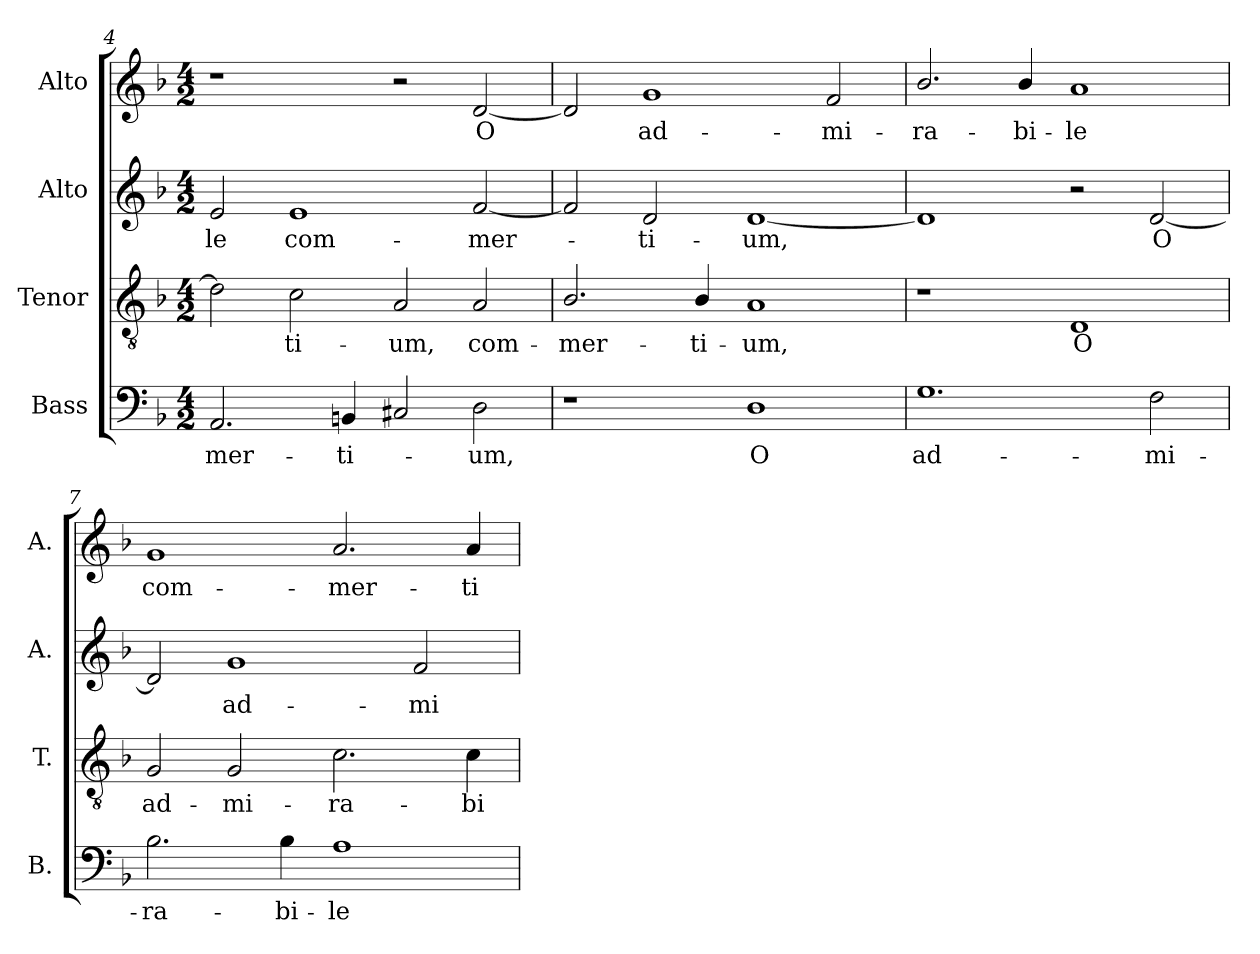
**kern	**text	**kern	**text	**kern	**text	**kern	**text
*part4	*part4	*part3	*part3	*part2	*part2	*part1	*part1
*staff4	*staff4	*staff3	*staff3	*staff2	*staff2	*staff1	*staff1
*I"Bass	*	*I"Tenor	*	*I"Alto	*	*I"Alto	*
*I'B.	*	*I'T.	*	*I'A.	*	*I'A.	*
*clefF4	*	*clefGv2	*	*clefG2	*	*clefG2	*
*	*	*ITrd7c12	*	*	*	*	*
*k[b-]	*	*k[b-]	*	*k[b-]	*	*k[b-]	*
*F:	*	*F:	*	*F:	*	*F:	*
*M4/2	*	*M4/2	*	*M4/2	*	*M4/2	*
=4	=4	=4	=4	=4	=4	=4	=4
!	!LO:LY:b:color=#000000	!	!	!	!	!	!
!	!	!	!	!	!LO:LY:b:color=#000000	!	!
2.AAi/	-mer-	2Di\]	.	2ei/	-le	1r	.
!	!	!	!LO:LY:b:color=#000000	!	!	!	!
!	!	!	!	!	!LO:LY:b:color=#000000	!	!
.	.	2Ci\	-ti-	1ei	com-	.	.
!	!LO:LY:b:color=#000000	!	!	!	!	!	!
4BBni/	-ti-	.	.	.	.	.	.
!	!	!	!LO:LY:b:color=#000000	!	!	!	!
2C#Xi/	.	2AAi/	-um,	.	.	2r	.
!	!LO:LY:b:color=#000000	!	!	!	!	!	!
!	!	!	!LO:LY:b:color=#000000	!	!	!	!
!	!	!	!	!	!LO:LY:b:color=#000000	!	!
!	!	!	!	!	!	!	!LO:LY:b:color=#000000
2Di\	-um,	2AAi/	com-	[2fi/	-mer-	[2di/	O
!!LO:LB:g=z
=5	=5	=5	=5	=5	=5	=5	=5
!	!	!	!LO:LY:b:color=#000000	!	!	!	!
1r	.	2.BB-i/	-mer-	2fi/]	.	2di/]	.
!	!	!	!	!	!LO:LY:b:color=#000000	!	!
!	!	!	!	!	!	!	!LO:LY:b:color=#000000
.	.	.	.	2di/	-ti-	1gi	ad-
!	!	!	!LO:LY:b:color=#000000	!	!	!	!
.	.	4BB-i/	-ti-	.	.	.	.
!	!LO:LY:b:color=#000000	!	!	!	!	!	!
!	!	!	!LO:LY:b:color=#000000	!	!	!	!
!	!	!	!	!	!LO:LY:b:color=#000000	!	!
1Di	O	1AAi	-um,	[1di	-um,	.	.
!	!	!	!	!	!	!	!LO:LY:b:color=#000000
.	.	.	.	.	.	2fi/	-mi-
=6	=6	=6	=6	=6	=6	=6	=6
!	!LO:LY:b:color=#000000	!	!	!	!	!	!
!	!	!	!	!	!	!	!LO:LY:b:color=#000000
1.Gi	ad-	1r	.	1di]	.	2.b-i/	-ra-
!	!	!	!	!	!	!	!LO:LY:b:color=#000000
.	.	.	.	.	.	4b-i/	-bi-
!	!	!	!LO:LY:b:color=#000000	!	!	!	!
!	!	!	!	!	!	!	!LO:LY:b:color=#000000
.	.	1DDi	O	2r	.	1ai	-le
!	!LO:LY:b:color=#000000	!	!	!	!	!	!
!	!	!	!	!	!LO:LY:b:color=#000000	!	!
2Fi\	-mi-	.	.	[2di/	O	.	.
=7	=7	=7	=7	=7	=7	=7	=7
!	!LO:LY:b:color=#000000	!	!	!	!	!	!
!	!	!	!LO:LY:b:color=#000000	!	!	!	!
!	!	!	!	!	!	!	!LO:LY:b:color=#000000
2.B-i\	-ra-	2GGi/	ad-	2di/]	.	1gi	com-
!	!	!	!LO:LY:b:color=#000000	!	!	!	!
!	!	!	!	!	!LO:LY:b:color=#000000	!	!
.	.	2GGi/	-mi-	1gi	ad-	.	.
!	!LO:LY:b:color=#000000	!	!	!	!	!	!
4B-i\	-bi-	.	.	.	.	.	.
!	!LO:LY:b:color=#000000	!	!	!	!	!	!
!	!	!	!LO:LY:b:color=#000000	!	!	!	!
!	!	!	!	!	!	!	!LO:LY:b:color=#000000
1Ai	-le	2.Ci\	-ra-	.	.	2.ai/	-mer-
!	!	!	!	!	!LO:LY:b:color=#000000	!	!
.	.	.	.	2fi/	-mi-	.	.
!	!	!	!LO:LY:b:color=#000000	!	!	!	!
!	!	!	!	!	!	!	!LO:LY:b:color=#000000
.	.	4Ci\	-bi-	.	.	4ai/	-ti-
=	=	=	=	=	=	=	=
*-	*-	*-	*-	*-	*-	*-	*-
